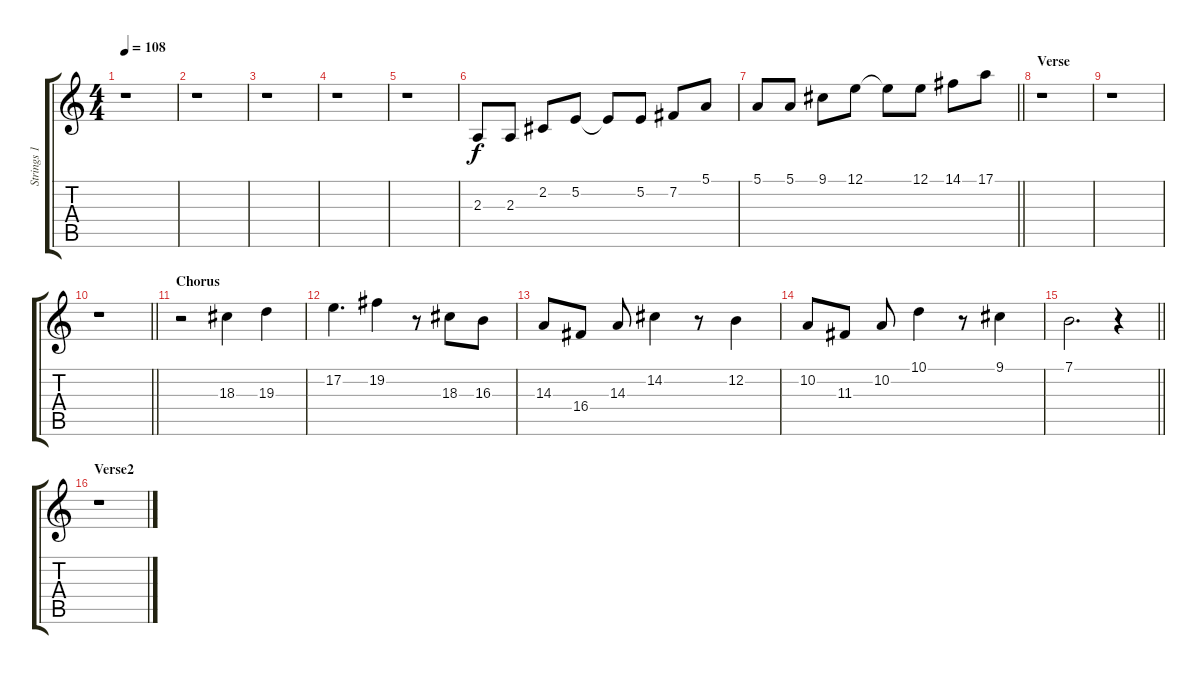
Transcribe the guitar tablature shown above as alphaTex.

\track ("Strings 1" "Strings 1") {instrument synthstrings1}
\staff {score tabs}
\tuning (E4 B3 G3 D3 A2 E2) {hide}
\ts (4 4)
\tempo 108
\clef g2
\ks c
r.1{dy f instrument synthstrings1} |
r.1 |
r.1 |
r.1 |
r.1 |
2.3.8 2.3.8 2.2.8 5.2.8 5.2{t}.8 5.2.8 7.2.8 5.1.8 |
\barLineRight lightlight
5.1.8 5.1.8 9.1.8 12.1.8 12.1{t}.8 12.1.8 14.1.8 17.1.8 |
\section ("" "Verse")
r.1 |
r.1 |
\barLineRight lightlight
r.1 |
\section ("" "Chorus")
r.2 18.3.4 19.3.4 |
17.2.4{d} 19.2.4 r.8 18.3.8 16.3.8 |
14.3.8 16.4.8 14.3.8 14.2.4 r.8 12.2.4 |
10.2.8 11.3.8 10.2.8 10.1.4 r.8 9.1.4 |
\barLineRight lightlight
7.1.2{d} r.4 |
\section ("" "Verse2")
r.1
